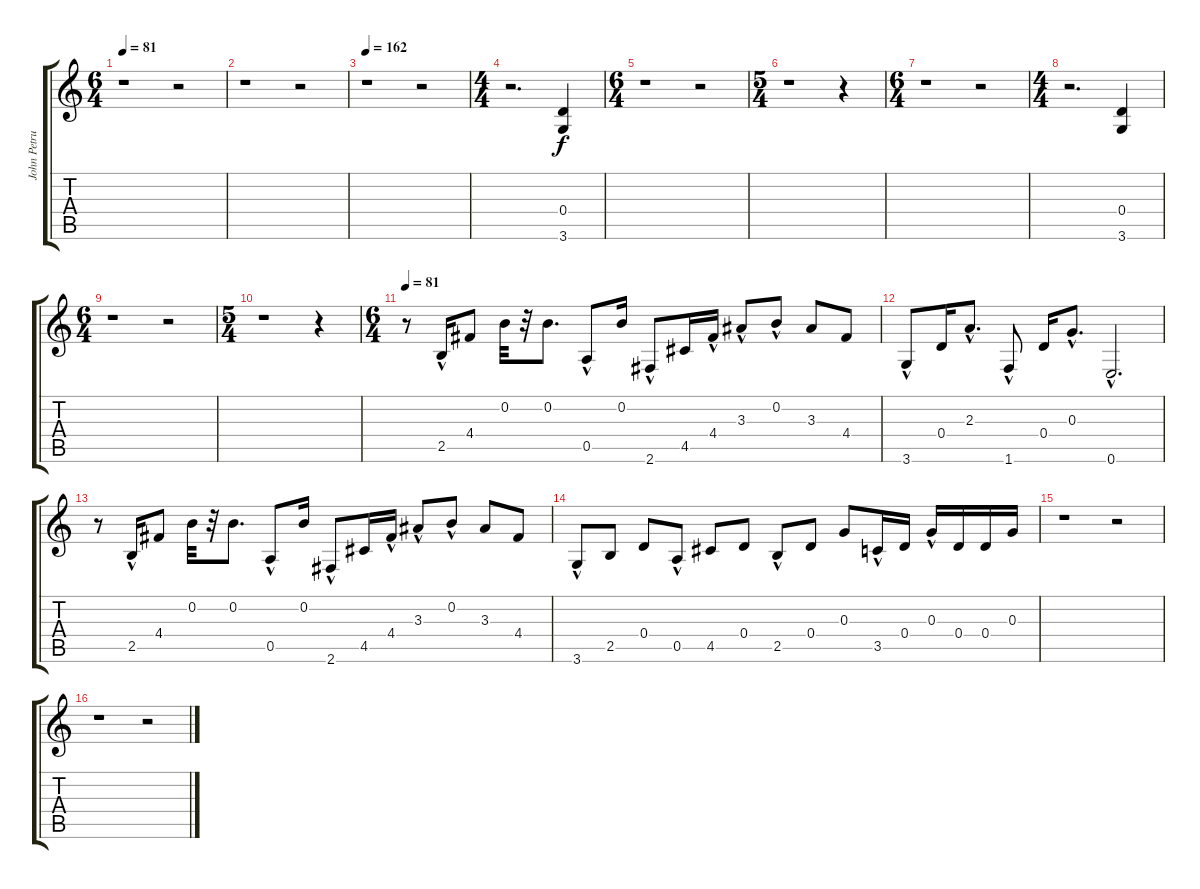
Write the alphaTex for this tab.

\track ("John Petrucci (clean)" "John Petru") {instrument acousticguitarsteel}
\staff {score tabs}
\tuning (E4 B3 G3 D3 A2 E2) {hide}
\ts (6 4)
\tempo 81
\clef g2
\ks c
r.1{dy f} r.2 |
r.1 r.2 |
\tempo 162
r.1 r.2 |
\ts (4 4)
r.2{d} (0.4 3.6).4 |
\ts (6 4)
r.1 r.2 |
\ts (5 4)
r.1 r.4 |
\ts (6 4)
r.1 r.2 |
\ts (4 4)
r.2{d} (0.4 3.6).4 |
\ts (6 4)
r.1 r.2 |
\ts (5 4)
r.1 r.4 |
\ts (6 4)
\tempo 81
r.8 2.5{hac}.16 4.4.8 0.2.32 r.32 0.2.8{d} 0.5{hac}.8 0.2.16 2.6{hac}.8 4.5.16 4.4{hac}.16 3.3{hac}.8 0.2{hac}.8 3.3.8 4.4.8 |
3.6{hac}.8 0.4.16 2.3{hac}.8{d} 1.6{hac}.8 0.4.16 0.3{hac}.8{d} 0.6{hac}.2{d} |
r.8 2.5{hac}.16 4.4.8 0.2.32 r.32 0.2.8{d} 0.5{hac}.8 0.2.16 2.6{hac}.8 4.5.16 4.4{hac}.16 3.3{hac}.8 0.2{hac}.8 3.3.8 4.4.8 |
3.6{hac}.8 2.5.8 0.4.8 0.5{hac}.8 4.5.8 0.4.8 2.5{hac}.8 0.4.8 0.3.8 3.5{hac}.16 0.4.16 0.3{hac}.16 0.4.16 0.4.16 0.3.16 |
r.1 r.2 |
r.1 r.2
